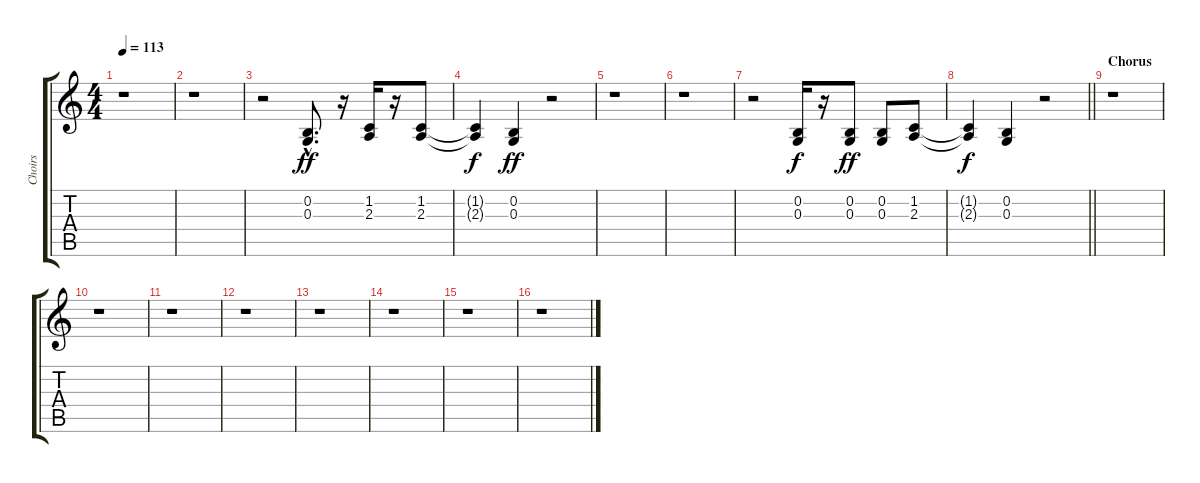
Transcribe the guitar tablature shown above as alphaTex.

\track ("Choirs" "Choirs") {instrument choiraahs}
\staff {score tabs}
\tuning (E4 B3 G3 D3 A2 E2) {hide}
\ts (4 4)
\tempo 113
\clef g2
\ks c
r.1{dy f} |
r.1 |
r.2 (0.2{hac} 0.3{hac}).8{d dy ff} r.16 (1.2 2.3).16 r.16 (1.2 2.3).8 |
(1.2{t} 2.3{t}).4{dy f} (0.2 0.3).4{dy ff} r.2 |
r.1 |
r.1 |
r.2 (0.2 0.3).16{dy f} r.16 (0.2 0.3).8{dy ff} (0.2 0.3).8 (1.2 2.3).8 |
\barLineRight lightlight
(1.2{t} 2.3{t}).4{dy f} (0.2 0.3).4 r.2 |
\section ("" "Chorus")
r.1 |
r.1 |
r.1 |
r.1 |
r.1 |
r.1 |
r.1 |
r.1
